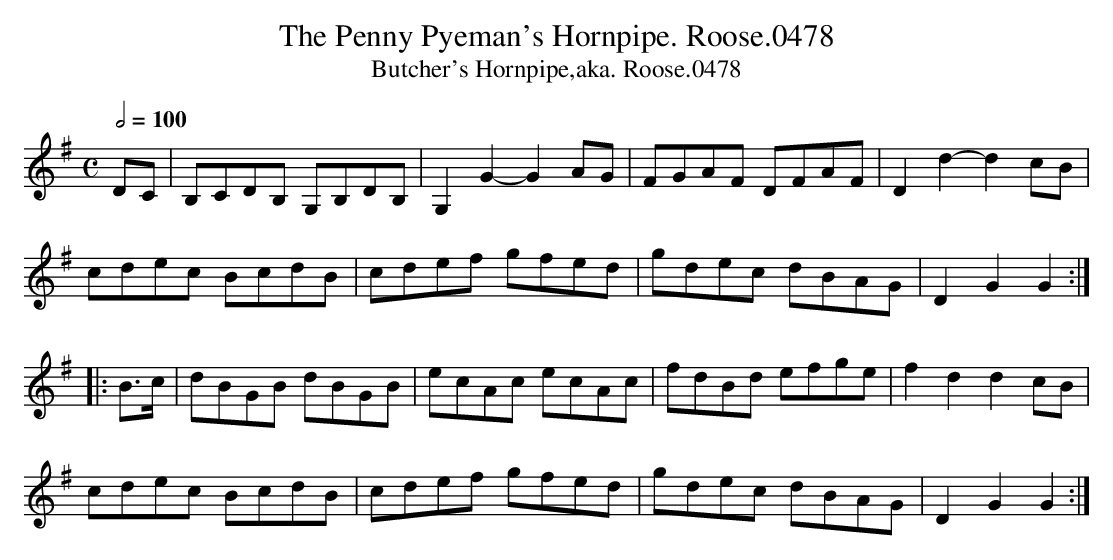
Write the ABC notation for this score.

X:1
T:Penny Pyeman's Hornpipe. Roose.0478, The
T:Butcher's Hornpipe,aka. Roose.0478
M:C
L:1/8
Q:1/2=100
K:G
DC| B,CDB, G,B,DB, | G,2 G2- G2AG | FGAF DFAF | D2d2- d2cB |
cdec BcdB | cdef gfed | gdec dBAG | D2G2 G2:|
|:B>c | dBGB dBGB | ecAc ecAc | fdBd efge |  f2d2 d2cB |
cdec BcdB | cdef gfed | gdec dBAG | D2G2 G2 :|
